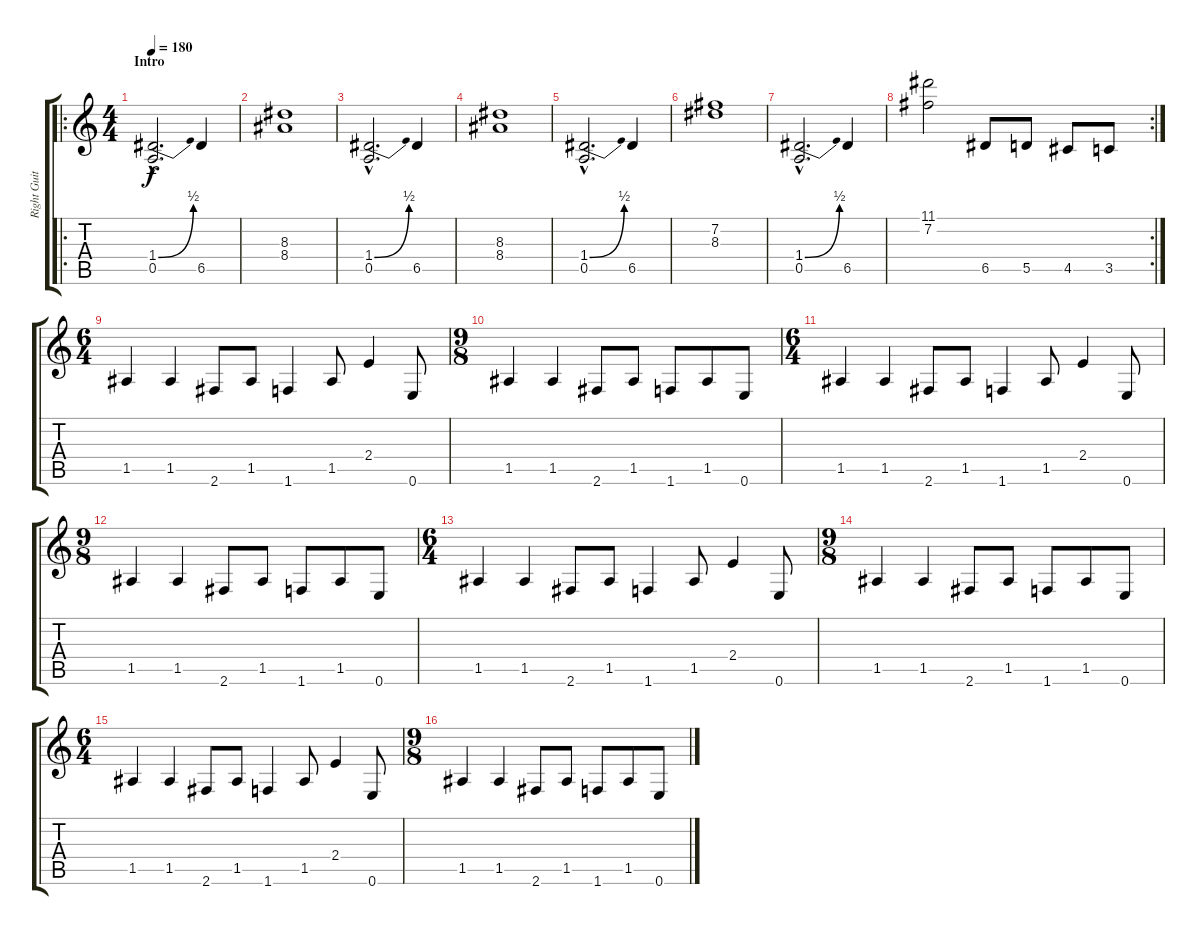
\track ("Right Guitar" "Right Guit") {instrument distortionguitar}
\staff {score tabs}
\tuning (E4 B3 G3 D3 A2 E2) {hide}
\ro
\ts (4 4)
\section ("" "Intro")
\tempo 180
\clef g2
\ks c
(1.4{be (bend 0 0 60 2) hac} 0.5{hac}).2{d dy f instrument distortionguitar} 6.5.4 |
(8.3 8.4).1 |
(1.4{be (bend 0 0 60 2) hac} 0.5{hac}).2{d} 6.5.4 |
(8.3 8.4).1 |
(1.4{be (bend 0 0 60 2) hac} 0.5{hac}).2{d} 6.5.4 |
(7.2 8.3).1 |
(1.4{be (bend 0 0 60 2) hac} 0.5{hac}).2{d} 6.5.4 |
\rc 2
(11.1 7.2).2 6.5.8 5.5.8 4.5.8 3.5.8 |
\ts (6 4)
1.5.4 1.5.4 2.6.8 1.5.8 1.6.4 1.5.8 2.4.4 0.6.8 |
\ts (9 8)
1.5.4 1.5.4 2.6.8 1.5.8 1.6.8 1.5.8 0.6.8 |
\ts (6 4)
1.5.4 1.5.4 2.6.8 1.5.8 1.6.4 1.5.8 2.4.4 0.6.8 |
\ts (9 8)
1.5.4 1.5.4 2.6.8 1.5.8 1.6.8 1.5.8 0.6.8 |
\ts (6 4)
1.5.4 1.5.4 2.6.8 1.5.8 1.6.4 1.5.8 2.4.4 0.6.8 |
\ts (9 8)
1.5.4 1.5.4 2.6.8 1.5.8 1.6.8 1.5.8 0.6.8 |
\ts (6 4)
1.5.4 1.5.4 2.6.8 1.5.8 1.6.4 1.5.8 2.4.4 0.6.8 |
\ts (9 8)
1.5.4 1.5.4 2.6.8 1.5.8 1.6.8 1.5.8 0.6.8
